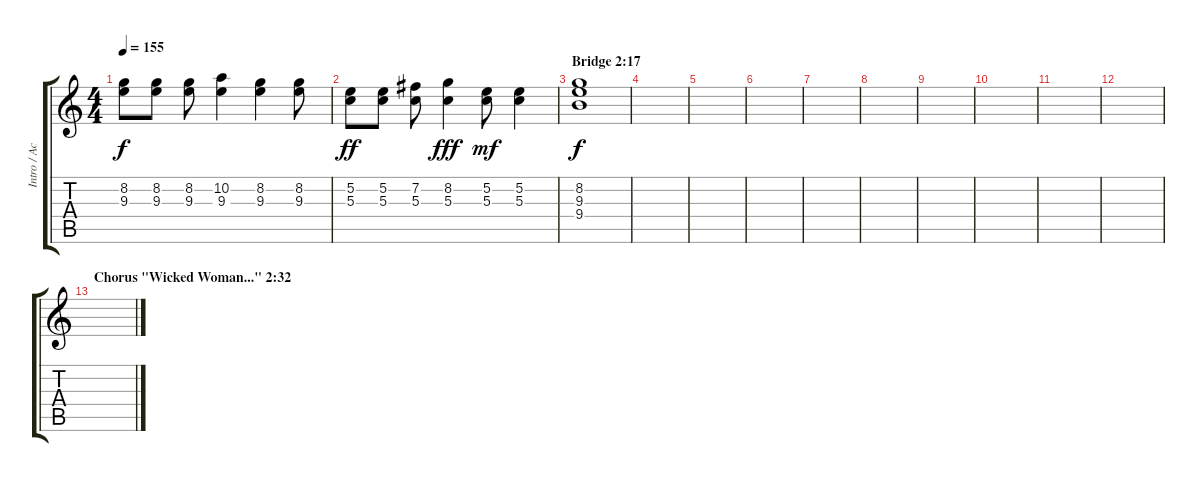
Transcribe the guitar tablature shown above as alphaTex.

\track ("Intro / Acoustic Guitar" "Intro / Ac") {instrument overdrivenguitar}
\staff {score tabs}
\tuning (E4 B3 G3 D3 A2 E2) {hide}
\ts (4 4)
\tempo 155
\clef g2
\ks c
(8.2 9.3).8{dy f} (8.2 9.3).8 (8.2 9.3).8 (10.2 9.3).4 (8.2 9.3).4 (8.2 9.3).8 |
(5.2 5.3).8{dy ff} (5.2 5.3).8 (7.2 5.3).8 (8.2 5.3).4{dy fff} (5.2 5.3).8{dy mf} (5.2 5.3).4 |
\section ("" "Bridge 2:17 ")
(8.2 9.3 9.4).1{dy f} |
|
|
|
|
|
|
|
|
|
\section ("" "Chorus \"Wicked Woman...\" 2:32")
